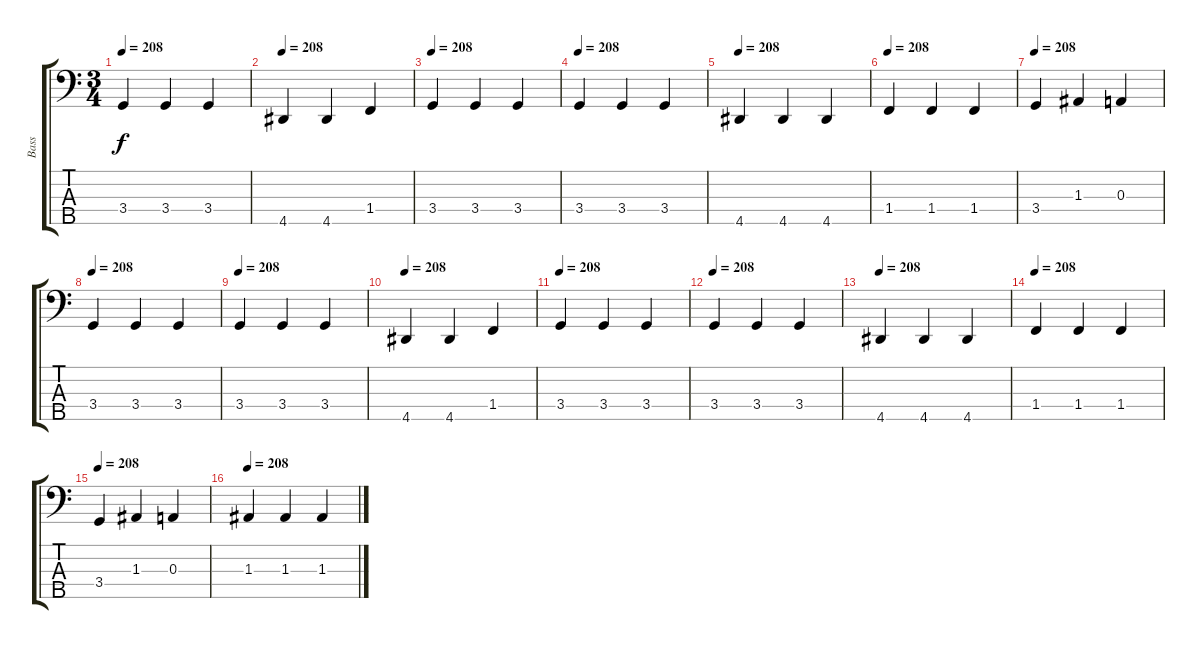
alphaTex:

\track ("Bass" "Bass") {instrument electricbasspick}
\staff {score tabs}
\tuning (G2 D2 A1 E1 B0) {hide}
\ts (3 4)
\tempo 208
\clef f4
\ks c
3.4.4{dy f} 3.4.4 3.4.4 |
\tempo 208
4.5.4 4.5.4 1.4.4 |
\tempo 208
3.4.4 3.4.4 3.4.4 |
\tempo 208
3.4.4 3.4.4 3.4.4 |
\tempo 208
4.5.4 4.5.4 4.5.4 |
\tempo 208
1.4.4 1.4.4 1.4.4 |
\tempo 208
3.4.4 1.3.4 0.3.4 |
\tempo 208
3.4.4 3.4.4 3.4.4 |
\tempo 208
3.4.4 3.4.4 3.4.4 |
\tempo 208
4.5.4 4.5.4 1.4.4 |
\tempo 208
3.4.4 3.4.4 3.4.4 |
\tempo 208
3.4.4 3.4.4 3.4.4 |
\tempo 208
4.5.4 4.5.4 4.5.4 |
\tempo 208
1.4.4 1.4.4 1.4.4 |
\tempo 208
3.4.4 1.3.4 0.3.4 |
\tempo 208
1.3.4 1.3.4 1.3.4
